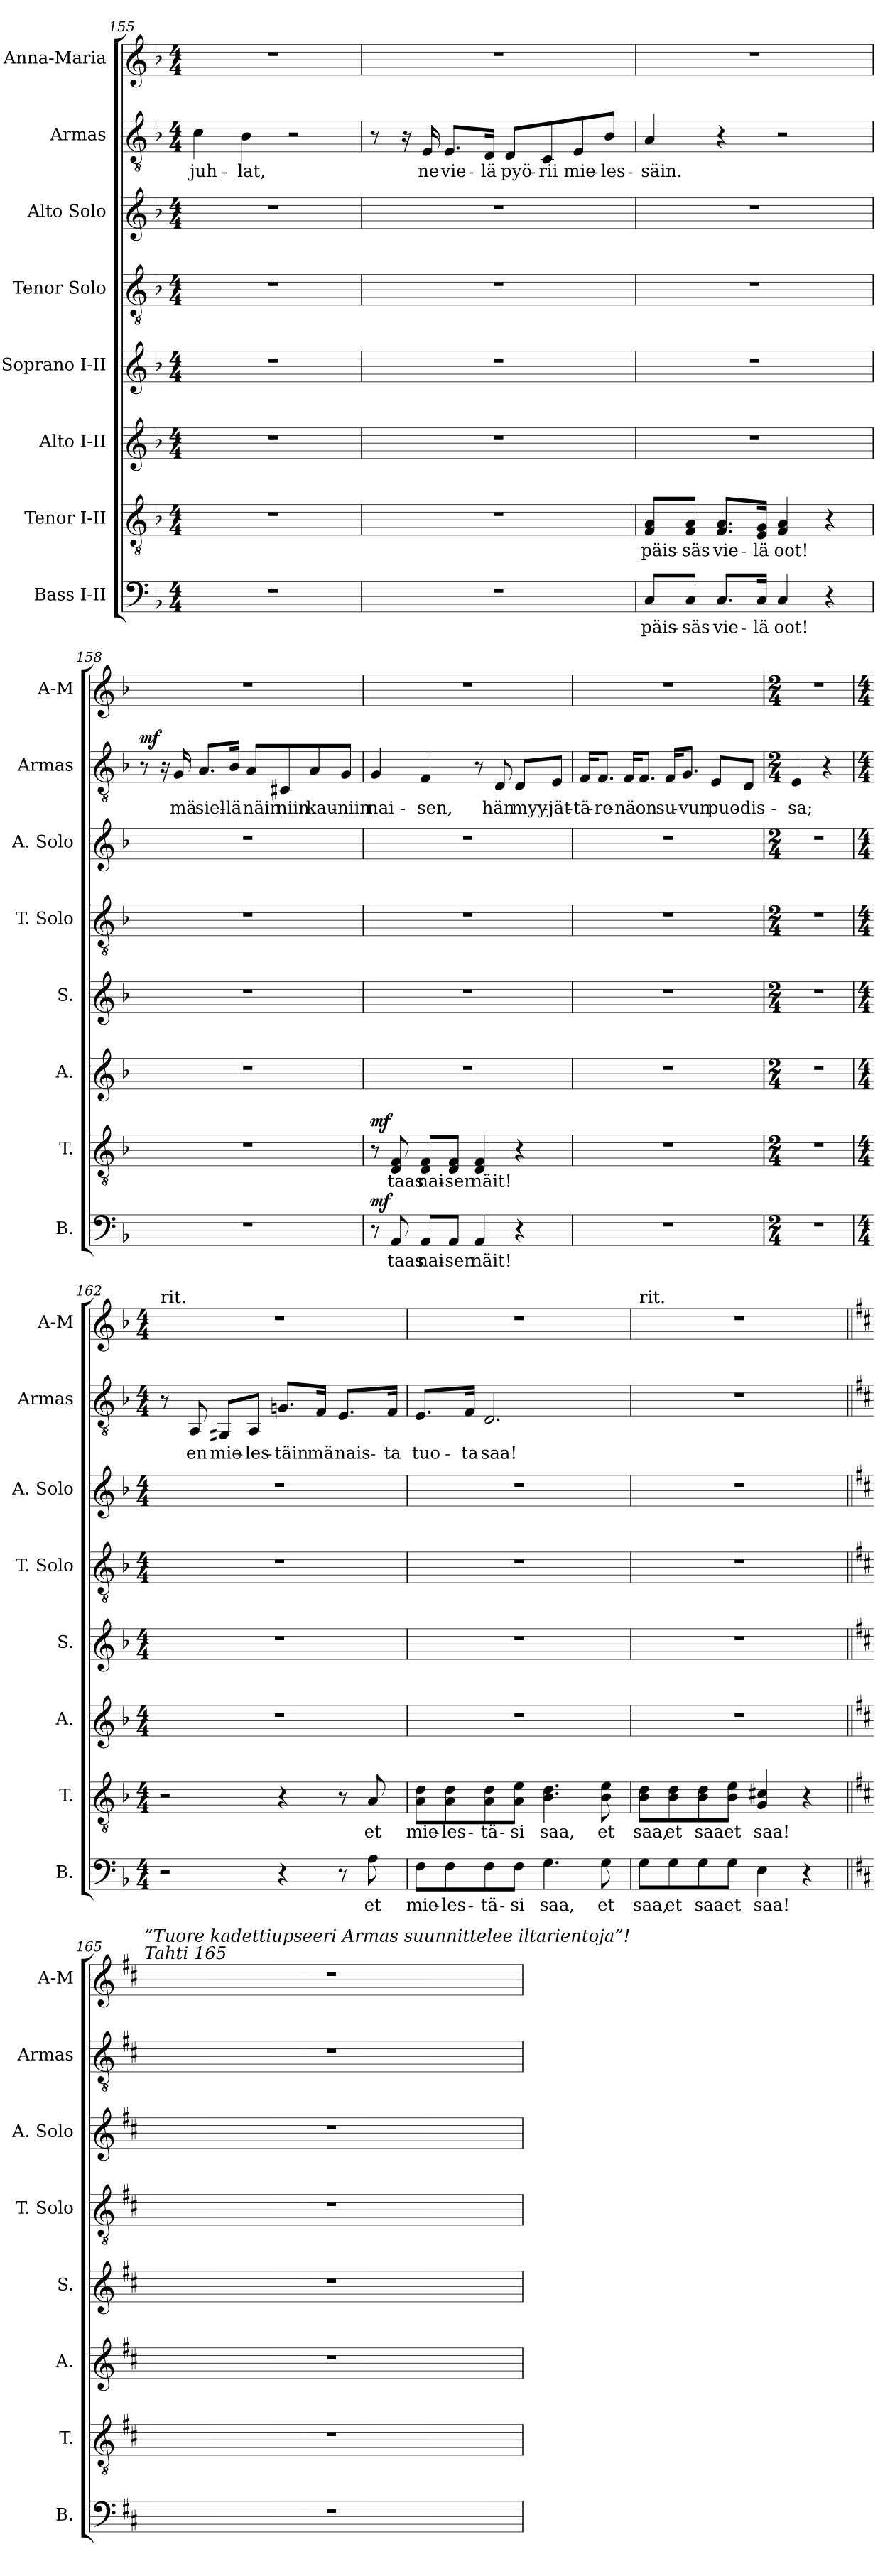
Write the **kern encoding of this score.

**kern	**text	**dynam	**kern	**text	**dynam	**kern	**kern	**kern	**kern	**kern	**text	**dynam	**kern
*part8	*part8	*part8	*part7	*part7	*part7	*part6	*part5	*part4	*part3	*part2	*part2	*part2	*part1
*staff8	*staff8	*staff8	*staff7	*staff7	*staff7	*staff6	*staff5	*staff4	*staff3	*staff2	*staff2	*staff2	*staff1
*I"Bass I-II	*	*	*I"Tenor I-II	*	*	*I"Alto I-II	*I"Soprano I-II	*I"Tenor Solo	*I"Alto Solo	*I"Armas	*	*	*I"Anna-Maria
*I'B.	*	*	*I'T.	*	*	*I'A.	*I'S.	*I'T. Solo	*I'A. Solo	*I'Armas	*	*	*I'A-M
*clefF4	*	*	*clefGv2	*	*	*clefG2	*clefG2	*clefGv2	*clefG2	*clefGv2	*	*	*clefG2
*	*	*	*ITrd7c12	*	*	*	*	*ITrd7c12	*	*ITrd7c12	*	*	*
*k[b-]	*	*	*k[b-]	*	*	*k[b-]	*k[b-]	*k[b-]	*k[b-]	*k[b-]	*	*	*k[b-]
*F:	*	*	*F:	*	*	*F:	*F:	*F:	*F:	*F:	*	*	*F:
*M4/4	*	*	*M4/4	*	*	*M4/4	*M4/4	*M4/4	*M4/4	*M4/4	*	*	*M4/4
=155	=155	=155	=155	=155	=155	=155	=155	=155	=155	=155	=155	=155	=155
!	!	!	!	!	!	!	!	!	!	!	!LO:LY:b:color=#000000	!	!
1r	.	.	1r	.	.	1r	1r	1r	1r	4Ci\	-juh-	.	1r
!	!	!	!	!	!	!	!	!	!	!	!LO:LY:b:color=#000000	!	!
.	.	.	.	.	.	.	.	.	.	4BB-i\	-lat,	.	.
.	.	.	.	.	.	.	.	.	.	2r	.	.	.
=156	=156	=156	=156	=156	=156	=156	=156	=156	=156	=156	=156	=156	=156
1r	.	.	1r	.	.	1r	1r	1r	1r	8r	.	.	1r
.	.	.	.	.	.	.	.	.	.	16r	.	.	.
!	!	!	!	!	!	!	!	!	!	!	!LO:LY:b:color=#000000	!	!
.	.	.	.	.	.	.	.	.	.	16EEi/	ne	.	.
!	!	!	!	!	!	!	!	!	!	!	!LO:LY:b:color=#000000	!	!
.	.	.	.	.	.	.	.	.	.	8.EEi/L	vie-	.	.
!	!	!	!	!	!	!	!	!	!	!	!LO:LY:b:color=#000000	!	!
.	.	.	.	.	.	.	.	.	.	16DDi/Jk	-lä	.	.
!	!	!	!	!	!	!	!	!	!	!	!LO:LY:b:color=#000000	!	!
.	.	.	.	.	.	.	.	.	.	8DDi/L	pyö-	.	.
!	!	!	!	!	!	!	!	!	!	!	!LO:LY:b:color=#000000	!	!
.	.	.	.	.	.	.	.	.	.	8CCi/	-rii	.	.
!	!	!	!	!	!	!	!	!	!	!	!LO:LY:b:color=#000000	!	!
.	.	.	.	.	.	.	.	.	.	8EEi/	mie-	.	.
!	!	!	!	!	!	!	!	!	!	!	!LO:LY:b:color=#000000	!	!
.	.	.	.	.	.	.	.	.	.	8BB-i/J	-les-	.	.
=157	=157	=157	=157	=157	=157	=157	=157	=157	=157	=157	=157	=157	=157
!	!LO:LY:b:color=#000000	!	!	!	!	!	!	!	!	!	!	!	!
!	!	!	!	!LO:LY:b:color=#000000	!	!	!	!	!	!	!	!	!
!	!	!	!	!	!	!	!	!	!	!	!LO:LY:b:color=#000000	!	!
8Ci/L	päis-	.	8FFi/ 8AAiL	päis-	.	1r	1r	1r	1r	4AAi/	-säin.	.	1r
!	!LO:LY:b:color=#000000	!	!	!	!	!	!	!	!	!	!	!	!
!	!	!	!	!LO:LY:b:color=#000000	!	!	!	!	!	!	!	!	!
8Ci/J	-säs	.	8FFi/ 8AAiJ	-säs	.	.	.	.	.	.	.	.	.
!	!LO:LY:b:color=#000000	!	!	!	!	!	!	!	!	!	!	!	!
!	!	!	!	!LO:LY:b:color=#000000	!	!	!	!	!	!	!	!	!
8.Ci/L	vie-	.	8.FFi/ 8.AAiL	vie-	.	.	.	.	.	4r	.	.	.
!	!LO:LY:b:color=#000000	!	!	!	!	!	!	!	!	!	!	!	!
!	!	!	!	!LO:LY:b:color=#000000	!	!	!	!	!	!	!	!	!
16Ci/Jk	-lä	.	16EEi/ 16GGiJk	-lä	.	.	.	.	.	.	.	.	.
!	!LO:LY:b:color=#000000	!	!	!	!	!	!	!	!	!	!	!	!
!	!	!	!	!LO:LY:b:color=#000000	!	!	!	!	!	!	!	!	!
4Ci/	oot!	.	4FFi/ 4AAi	oot!	.	.	.	.	.	2r	.	.	.
4r	.	.	4r	.	.	.	.	.	.	.	.	.	.
=158	=158	=158	=158	=158	=158	=158	=158	=158	=158	=158	=158	=158	=158
1r	.	.	1r	.	.	1r	1r	1r	1r	8r	.	mf	1r
.	.	.	.	.	.	.	.	.	.	16r	.	.	.
!	!	!	!	!	!	!	!	!	!	!	!LO:LY:b:color=#000000	!	!
.	.	.	.	.	.	.	.	.	.	16GGi/	mä	.	.
!	!	!	!	!	!	!	!	!	!	!	!LO:LY:b:color=#000000	!	!
.	.	.	.	.	.	.	.	.	.	8.AAi/L	siel-	.	.
!	!	!	!	!	!	!	!	!	!	!	!LO:LY:b:color=#000000	!	!
.	.	.	.	.	.	.	.	.	.	16BB-i/Jk	-lä	.	.
!	!	!	!	!	!	!	!	!	!	!	!LO:LY:b:color=#000000	!	!
.	.	.	.	.	.	.	.	.	.	8AAi/L	näin	.	.
!	!	!	!	!	!	!	!	!	!	!	!LO:LY:b:color=#000000	!	!
.	.	.	.	.	.	.	.	.	.	8CC#Xi/	niin	.	.
!	!	!	!	!	!	!	!	!	!	!	!LO:LY:b:color=#000000	!	!
.	.	.	.	.	.	.	.	.	.	8AAi/	kau-	.	.
!	!	!	!	!	!	!	!	!	!	!	!LO:LY:b:color=#000000	!	!
.	.	.	.	.	.	.	.	.	.	8GGi/J	-niin	.	.
!!LO:LB:g=z
=159	=159	=159	=159	=159	=159	=159	=159	=159	=159	=159	=159	=159	=159
!	!	!	!	!	!	!	!	!	!	!	!LO:LY:b:color=#000000	!	!
8r	.	mf	8r	.	mf	1r	1r	1r	1r	4GGi/	nai-	.	1r
!	!LO:LY:b:color=#000000	!	!	!	!	!	!	!	!	!	!	!	!
!	!	!	!	!LO:LY:b:color=#000000	!	!	!	!	!	!	!	!	!
8AAi/	taas	.	8DDi/ 8FFi	taas	.	.	.	.	.	.	.	.	.
!	!LO:LY:b:color=#000000	!	!	!	!	!	!	!	!	!	!	!	!
!	!	!	!	!LO:LY:b:color=#000000	!	!	!	!	!	!	!	!	!
!	!	!	!	!	!	!	!	!	!	!	!LO:LY:b:color=#000000	!	!
8AAi/L	nai-	.	8DDi/ 8FFiL	nai-	.	.	.	.	.	4FFi/	-sen,	.	.
!	!LO:LY:b:color=#000000	!	!	!	!	!	!	!	!	!	!	!	!
!	!	!	!	!LO:LY:b:color=#000000	!	!	!	!	!	!	!	!	!
8AAi/J	-sen	.	8DDi/ 8FFiJ	-sen	.	.	.	.	.	.	.	.	.
!	!LO:LY:b:color=#000000	!	!	!	!	!	!	!	!	!	!	!	!
!	!	!	!	!LO:LY:b:color=#000000	!	!	!	!	!	!	!	!	!
4AAi/	näit!	.	4DDi/ 4FFi	näit!	.	.	.	.	.	8r	.	.	.
!	!	!	!	!	!	!	!	!	!	!	!LO:LY:b:color=#000000	!	!
.	.	.	.	.	.	.	.	.	.	8DDi/	hän	.	.
!	!	!	!	!	!	!	!	!	!	!	!LO:LY:b:color=#000000	!	!
4r	.	.	4r	.	.	.	.	.	.	8DDi/L	myy-	.	.
!	!	!	!	!	!	!	!	!	!	!	!LO:LY:b:color=#000000	!	!
.	.	.	.	.	.	.	.	.	.	8EEi/J	-jät-	.	.
=160	=160	=160	=160	=160	=160	=160	=160	=160	=160	=160	=160	=160	=160
!	!	!	!	!	!	!	!	!	!	!	!LO:LY:b:color=#000000	!	!
1r	.	.	1r	.	.	1r	1r	1r	1r	16FFi/KL	-tä-	.	1r
!	!	!	!	!	!	!	!	!	!	!	!LO:LY:b:color=#000000	!	!
.	.	.	.	.	.	.	.	.	.	8.FFi/J	-re-	.	.
!	!	!	!	!	!	!	!	!	!	!	!LO:LY:b:color=#000000	!	!
.	.	.	.	.	.	.	.	.	.	16FFi/KL	-nä	.	.
!	!	!	!	!	!	!	!	!	!	!	!LO:LY:b:color=#000000	!	!
.	.	.	.	.	.	.	.	.	.	8.FFi/J	on	.	.
!	!	!	!	!	!	!	!	!	!	!	!LO:LY:b:color=#000000	!	!
.	.	.	.	.	.	.	.	.	.	16FFi/KL	su-	.	.
!	!	!	!	!	!	!	!	!	!	!	!LO:LY:b:color=#000000	!	!
.	.	.	.	.	.	.	.	.	.	8.GGi/J	-vun	.	.
!	!	!	!	!	!	!	!	!	!	!	!LO:LY:b:color=#000000	!	!
.	.	.	.	.	.	.	.	.	.	8EEi/L	puo-	.	.
!	!	!	!	!	!	!	!	!	!	!	!LO:LY:b:color=#000000	!	!
.	.	.	.	.	.	.	.	.	.	8DDi/J	-dis-	.	.
=161	=161	=161	=161	=161	=161	=161	=161	=161	=161	=161	=161	=161	=161
*M2/4	*	*	*M2/4	*	*	*M2/4	*M2/4	*M2/4	*M2/4	*M2/4	*	*	*M2/4
!LO:N:vis=1	!	!	!LO:N:vis=1	!	!	!LO:N:vis=1	!LO:N:vis=1	!LO:N:vis=1	!LO:N:vis=1	!	!	!	!
!	!	!	!	!	!	!	!	!	!	!	!LO:LY:b:color=#000000	!	!LO:N:vis=1
2r	.	.	2r	.	.	2r	2r	2r	2r	4EEi/	-sa;	.	2r
.	.	.	.	.	.	.	.	.	.	4r	.	.	.
=162	=162	=162	=162	=162	=162	=162	=162	=162	=162	=162	=162	=162	=162
*M4/4	*	*	*M4/4	*	*	*M4/4	*M4/4	*M4/4	*M4/4	*M4/4	*	*	*M4/4
!	!	!	!	!	!	!	!	!	!	!	!	!	!LO:TX:t=rit.
2r	.	.	2r	.	.	1r	1r	1r	1r	8r	.	.	1r
!	!	!	!	!	!	!	!	!	!	!	!LO:LY:b:color=#000000	!	!
.	.	.	.	.	.	.	.	.	.	8AAAi/	en	.	.
!	!	!	!	!	!	!	!	!	!	!	!LO:LY:b:color=#000000	!	!
.	.	.	.	.	.	.	.	.	.	8GGG#Xi/L	mie-	.	.
!	!	!	!	!	!	!	!	!	!	!	!LO:LY:b:color=#000000	!	!
.	.	.	.	.	.	.	.	.	.	8AAAi/J	-les-	.	.
!	!	!	!	!	!	!	!	!	!	!	!LO:LY:b:color=#000000	!	!
4r	.	.	4r	.	.	.	.	.	.	8.GGni/L	-täin	.	.
!	!	!	!	!	!	!	!	!	!	!	!LO:LY:b:color=#000000	!	!
.	.	.	.	.	.	.	.	.	.	16FFi/Jk	mä	.	.
!	!	!	!	!	!	!	!	!	!	!	!LO:LY:b:color=#000000	!	!
8r	.	.	8r	.	.	.	.	.	.	8.EEi/L	nais-	.	.
!	!LO:LY:b:color=#000000	!	!	!	!	!	!	!	!	!	!	!	!
!	!	!	!	!LO:LY:b:color=#000000	!	!	!	!	!	!	!	!	!
8Ai\	et	.	8AAi/	et	.	.	.	.	.	.	.	.	.
!	!	!	!	!	!	!	!	!	!	!	!LO:LY:b:color=#000000	!	!
.	.	.	.	.	.	.	.	.	.	16FFi/Jk	-ta	.	.
=163	=163	=163	=163	=163	=163	=163	=163	=163	=163	=163	=163	=163	=163
!	!LO:LY:b:color=#000000	!	!	!	!	!	!	!	!	!	!	!	!
!	!	!	!	!LO:LY:b:color=#000000	!	!	!	!	!	!	!	!	!
*	*	*	*	*	*	*	*	*	*	*	*	*	*MM82
!	!	!	!	!	!	!	!	!	!	!	!LO:LY:b:color=#000000	!	!
8Fi\L	mie-	.	8AAi\ 8DiL	mie-	.	1r	1r	1r	1r	8.EEi/L	tuo-	.	1r
!	!LO:LY:b:color=#000000	!	!	!	!	!	!	!	!	!	!	!	!
!	!	!	!	!LO:LY:b:color=#000000	!	!	!	!	!	!	!	!	!
8Fi\	-les-	.	8AAi\ 8Di	-les-	.	.	.	.	.	.	.	.	.
!	!	!	!	!	!	!	!	!	!	!	!LO:LY:b:color=#000000	!	!
.	.	.	.	.	.	.	.	.	.	16FFi/Jk	-ta	.	.
!	!LO:LY:b:color=#000000	!	!	!	!	!	!	!	!	!	!	!	!
!	!	!	!	!LO:LY:b:color=#000000	!	!	!	!	!	!	!	!	!
!	!	!	!	!	!	!	!	!	!	!	!LO:LY:b:color=#000000	!	!
8Fi\	-tä-	.	8AAi\ 8Di	-tä-	.	.	.	.	.	2.DDi/	saa!	.	.
!	!LO:LY:b:color=#000000	!	!	!	!	!	!	!	!	!	!	!	!
!	!	!	!	!LO:LY:b:color=#000000	!	!	!	!	!	!	!	!	!
8Fi\J	-si	.	8AAi\ 8EiJ	-si	.	.	.	.	.	.	.	.	.
!	!LO:LY:b:color=#000000	!	!	!	!	!	!	!	!	!	!	!	!
!	!	!	!	!LO:LY:b:color=#000000	!	!	!	!	!	!	!	!	!
4.Gi\	saa,	.	4.BB-i\ 4.Di	saa,	.	.	.	.	.	.	.	.	.
!	!LO:LY:b:color=#000000	!	!	!	!	!	!	!	!	!	!	!	!
!	!	!	!	!LO:LY:b:color=#000000	!	!	!	!	!	!	!	!	!
8Gi\	et	.	8BB-i\ 8Ei	et	.	.	.	.	.	.	.	.	.
=164	=164	=164	=164	=164	=164	=164	=164	=164	=164	=164	=164	=164	=164
!	!LO:LY:b:color=#000000	!	!	!	!	!	!	!	!	!	!	!	!
!	!	!	!	!	!	!	!	!	!	!	!	!	!LO:TX:t=rit.
!	!	!	!	!LO:LY:b:color=#000000	!	!	!	!	!	!	!	!	!
8Gi\L	saa,	.	8BB-i\ 8DiL	saa,	.	1r	1r	1r	1r	1r	.	.	1r
!	!LO:LY:b:color=#000000	!	!	!	!	!	!	!	!	!	!	!	!
!	!	!	!	!LO:LY:b:color=#000000	!	!	!	!	!	!	!	!	!
8Gi\	et	.	8BB-i\ 8Di	et	.	.	.	.	.	.	.	.	.
!	!LO:LY:b:color=#000000	!	!	!	!	!	!	!	!	!	!	!	!
!	!	!	!	!LO:LY:b:color=#000000	!	!	!	!	!	!	!	!	!
8Gi\	saa	.	8BB-i\ 8Di	saa	.	.	.	.	.	.	.	.	.
!	!LO:LY:b:color=#000000	!	!	!	!	!	!	!	!	!	!	!	!
!	!	!	!	!LO:LY:b:color=#000000	!	!	!	!	!	!	!	!	!
8Gi\J	et	.	8BB-i\ 8EiJ	et	.	.	.	.	.	.	.	.	.
!	!LO:LY:b:color=#000000	!	!	!	!	!	!	!	!	!	!	!	!
!	!	!	!	!LO:LY:b:color=#000000	!	!	!	!	!	!	!	!	!
4Ei\	saa!	.	4GGi/ 4C#Xi	saa!	.	.	.	.	.	.	.	.	.
4r	.	.	4r	.	.	.	.	.	.	.	.	.	.
!!LO:PB:g=z
=165||	=165||	=165||	=165||	=165||	=165||	=165||	=165||	=165||	=165||	=165||	=165||	=165||	=165||
*k[f#c#]	*	*	*k[f#c#]	*	*	*k[f#c#]	*k[f#c#]	*k[f#c#]	*k[f#c#]	*k[f#c#]	*	*	*k[f#c#]
*D:	*	*	*D:	*	*	*D:	*D:	*D:	*D:	*D:	*	*	*D:
*	*	*	*	*	*	*	*	*	*	*	*	*	*MM108
!	!	!	!	!	!	!	!	!	!	!	!	!	!LO:TX:a:i:t=Tahti 165
!	!	!	!	!	!	!	!	!	!	!	!	!	!LO:TX:i:t=”Tuore kadettiupseeri Armas suunnittelee iltarientoja”!
1r	.	.	1r	.	.	1r	1r	1r	1r	1r	.	.	1r
=	=	=	=	=	=	=	=	=	=	=	=	=	=
*-	*-	*-	*-	*-	*-	*-	*-	*-	*-	*-	*-	*-	*-
